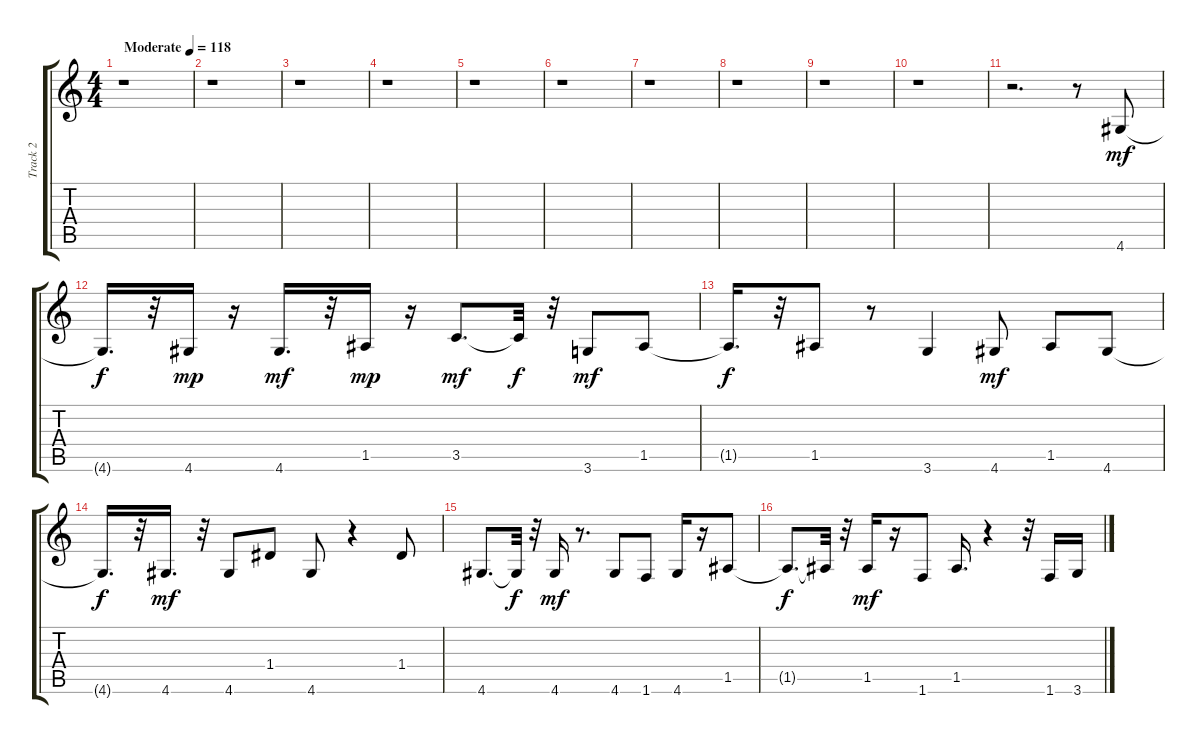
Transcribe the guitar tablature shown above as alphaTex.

\track ("Track 2" "Track 2") {instrument synthbass1}
\staff {score tabs}
\tuning (E4 B3 G3 D3 A2 E2) {hide}
\ts (4 4)
\tempo (118 "Moderate")
\clef g2
\ks c
r.1{dy mf instrument synthbass1} |
r.1 |
r.1 |
r.1 |
r.1 |
r.1 |
r.1 |
r.1 |
r.1 |
r.1 |
r.2{d} r.8 4.6.8 |
4.6{t}.16{d dy f} r.32 4.6.16{dy mp} r.16 4.6.16{d dy mf} r.32 1.5.16{dy mp} r.16 3.5.8{d dy mf} 3.5{t}.32{dy f} r.32 3.6.8{dy mf} 1.5.8 |
1.5{t}.16{d dy f} r.32 1.5.8 r.8 3.6.4 4.6.8{dy mf} 1.5.8 4.6.8 |
4.6{t}.16{d dy f} r.32 4.6.16{d dy mf} r.32 4.6.8 1.4.8 4.6.8 r.4 1.4.8 |
4.6.8{d} 4.6{t}.32{dy f} r.32 4.6.16{dy mf} r.8{d} 4.6.8 1.6.8 4.6.16 r.16 1.5.8 |
1.5{t}.8{d dy f} 1.5{t}.32 r.32 1.5.16{dy mf} r.16 1.6.8 1.5.16{d} r.4 r.32 1.6.16 3.6.16
